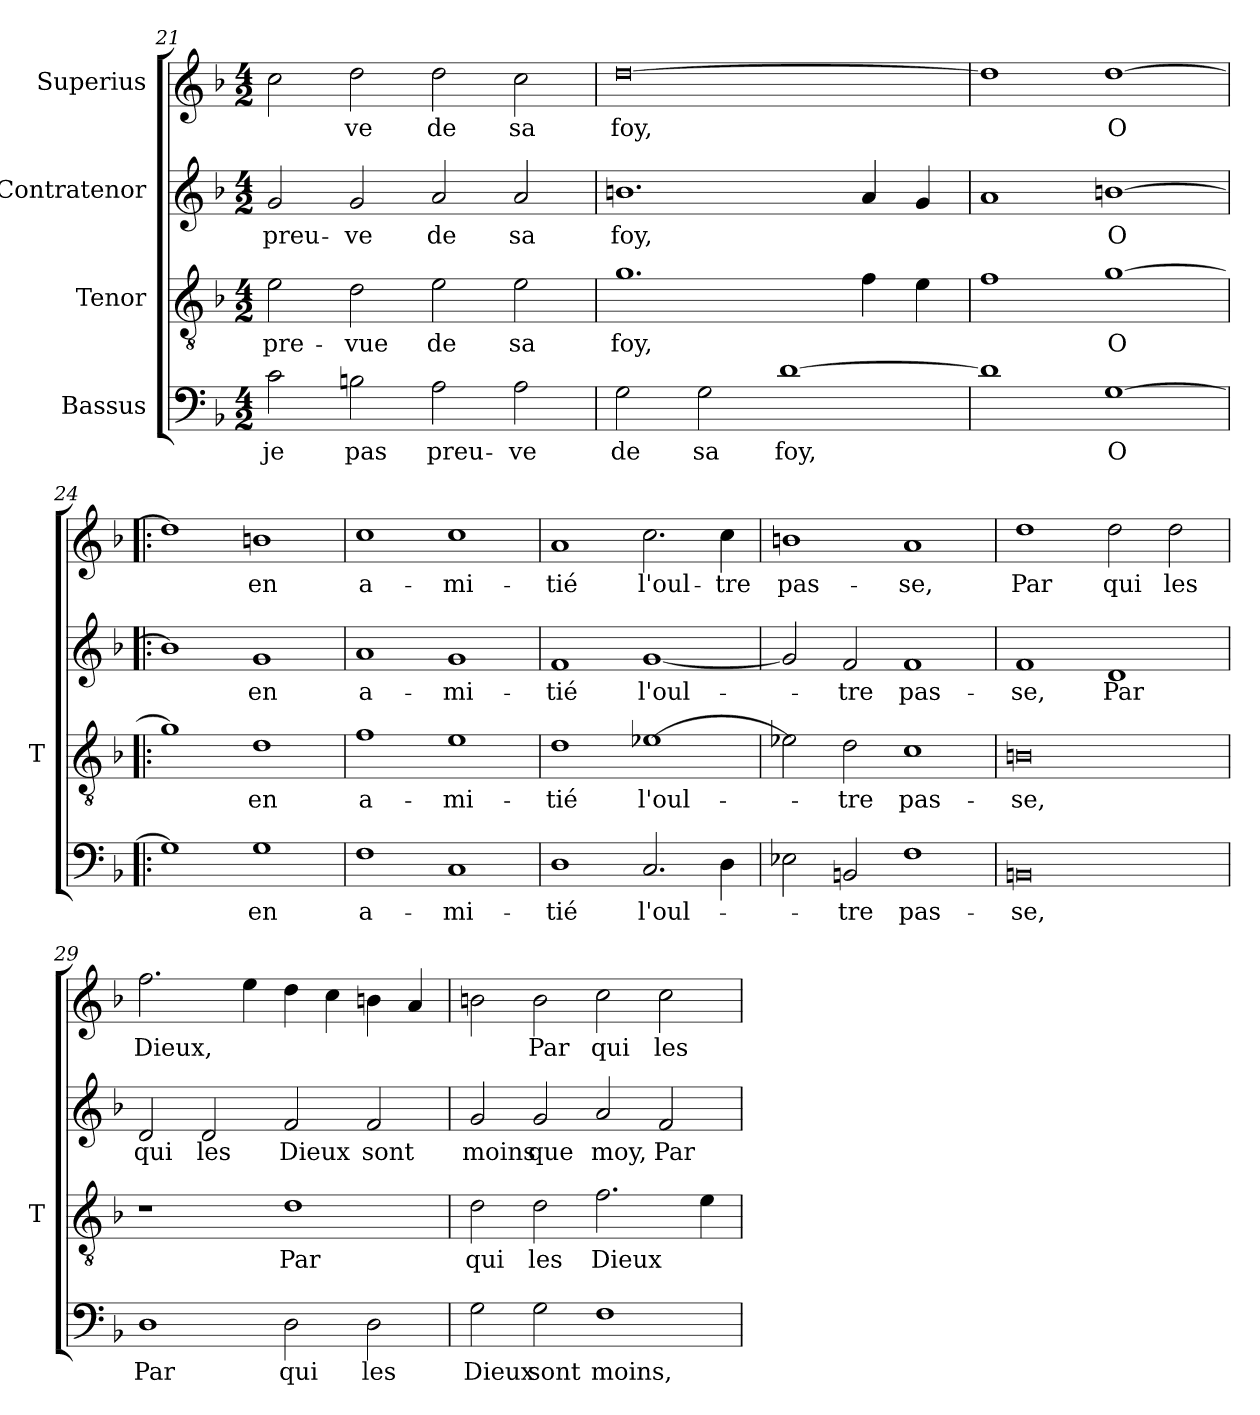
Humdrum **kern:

**kern	**text	**kern	**text	**kern	**text	**kern	**text
*part4	*part4	*part3	*part3	*part2	*part2	*part1	*part1
*staff4	*staff4	*staff3	*staff3	*staff2	*staff2	*staff1	*staff1
*I"Bassus	*	*I"Tenor	*	*I"Contratenor	*	*I"Superius	*
*	*	*I'T	*	*	*	*	*
*clefF4	*	*clefGv2	*	*clefG2	*	*clefG2	*
*k[b-]	*	*k[b-]	*	*k[b-]	*	*k[b-]	*
*M4/2	*	*M4/2	*	*M4/2	*	*M4/2	*
=21	=21	=21	=21	=21	=21	=21	=21
2c	-je	2e	pre-	2g	preu-	2cc	.
2B	-pas	2d	-vue	2g	-ve	2dd	-ve
2A	preu-	2e	-de	2a	-de	2dd	-de
2A	-ve	2e	-sa	2a	-sa	2cc	-sa
=22	=22	=22	=22	=22	=22	=22	=22
2G	-de	1.g	-foy,	1.bn	-foy,	[0dd	-foy,
2G	-sa	.	.	.	.	.	.
[1d	-foy,	.	.	.	.	.	.
.	.	4f	.	4a	.	.	.
.	.	4e	.	4g	.	.	.
=23	=23	=23	=23	=23	=23	=23	=23
1d]	.	1f	.	1a	.	1dd]	.
[1G	-O	[1g	-O	[1bn	-O	[1dd	-O
=24!|:	=24!|:	=24!|:	=24!|:	=24!|:	=24!|:	=24!|:	=24!|:
1G]	.	1g]	.	1b]	.	1dd]	.
1G	-en	1d	-en	1g	-en	1bn	-en
=25	=25	=25	=25	=25	=25	=25	=25
1F	a-	1f	a-	1a	a-	1cc	a-
1C	mi-	1e	mi-	1g	mi-	1cc	mi-
=26	=26	=26	=26	=26	=26	=26	=26
1D	-tié	1d	-tié	1f	-tié	1a	-tié
2.C	l'oul-	[1e-X	l'oul-	[1g	l'oul-	2.cc	l'oul-
4D	.	.	.	.	.	4cc	-tre
=27	=27	=27	=27	=27	=27	=27	=27
2E-X	.	2e-X]	.	2g]	.	1bn	pas-
2BB	-tre	2d	-tre	2f	-tre	.	.
1F	pas-	1c	pas-	1f	pas-	1a	-se,
=28	=28	=28	=28	=28	=28	=28	=28
0BB	-se,	0B	-se,	1f	-se,	1dd	-Par
.	.	.	.	1d	-Par	2dd	-qui
.	.	.	.	.	.	2dd	-les
=29	=29	=29	=29	=29	=29	=29	=29
1D	-Par	1r	.	2d	-qui	2.ff	-Dieux,
.	.	.	.	2d	-les	.	.
.	.	.	.	.	.	4ee	.
2D	-qui	1d	-Par	2f	-Dieux	4dd	.
.	.	.	.	.	.	4cc	.
2D	-les	.	.	2f	-sont	4bn	.
.	.	.	.	.	.	4a	.
=30	=30	=30	=30	=30	=30	=30	=30
2G	-Dieux	2d	-qui	2g	-moins	2bn	.
2G	-sont	2d	-les	2g	-que	2b	-Par
1F	-moins,	2.f	-Dieux	2a	-moy,	2cc	-qui
.	.	.	.	2f	-Par	2cc	-les
.	.	4e	.	.	.	.	.
=	=	=	=	=	=	=	=
*-	*-	*-	*-	*-	*-	*-	*-
